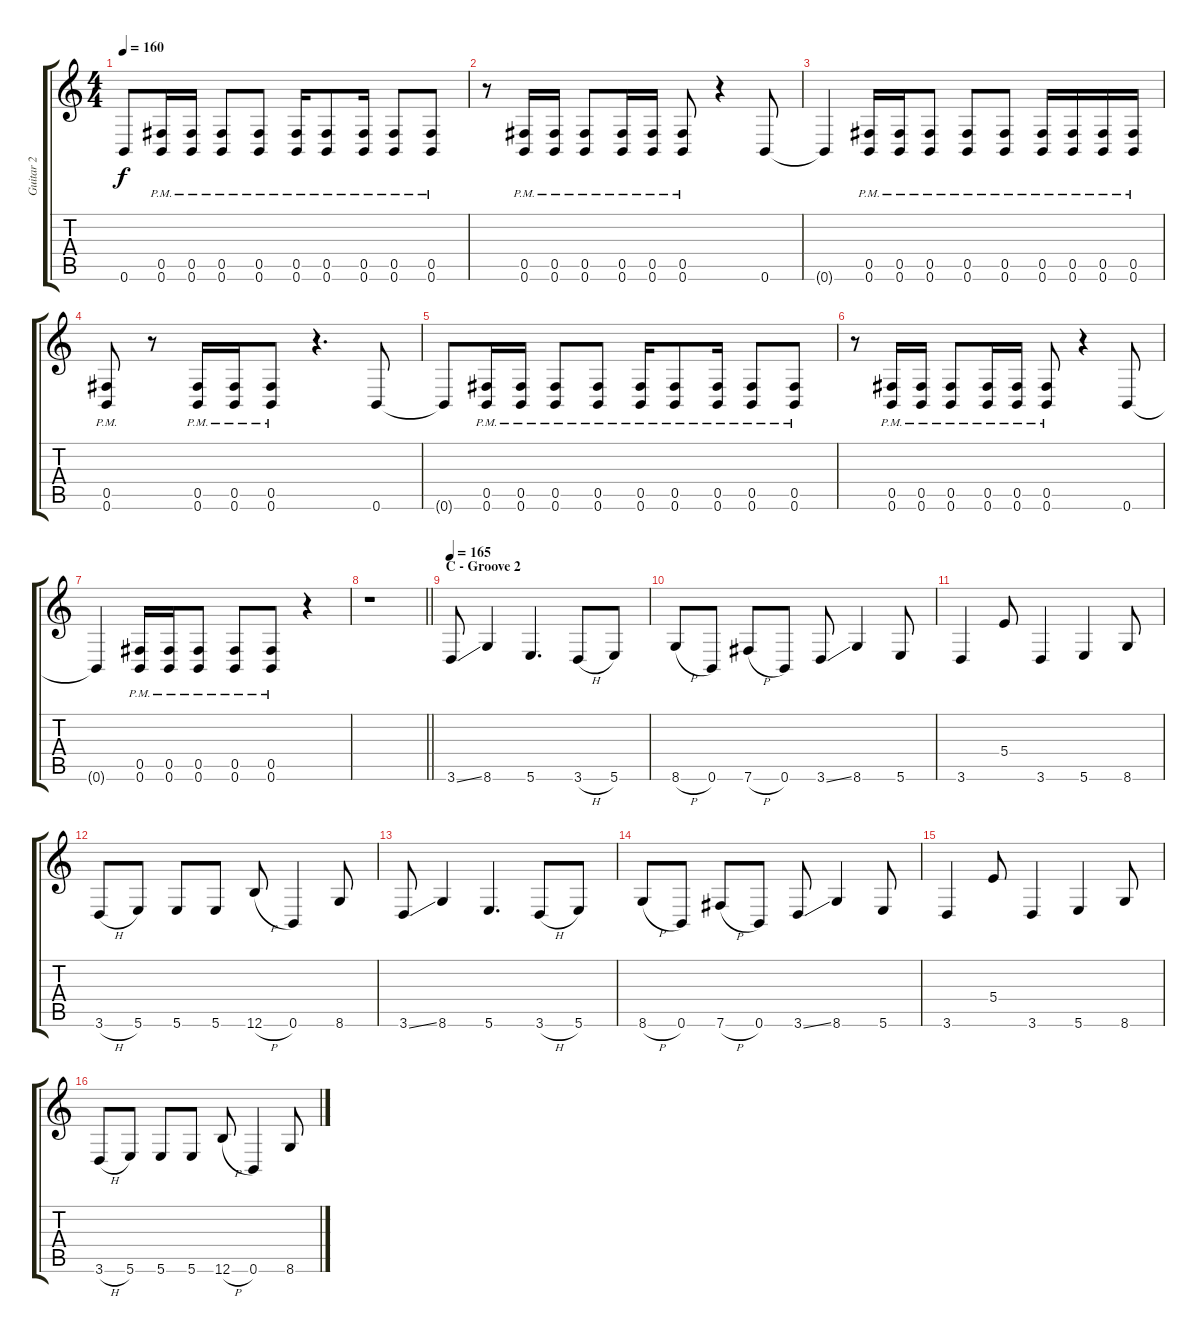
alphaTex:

\track ("Guitar 2" "Guitar 2") {instrument distortionguitar}
\staff {score tabs}
\tuning (Db4 Ab3 E3 B2 Gb2 B1) {hide}
\ts (4 4)
\tempo 160
\clef g2
\ks c
0.6{t}.8{dy f} (0.5{pm} 0.6{pm}).16 (0.5{pm} 0.6{pm}).16 (0.5{pm} 0.6{pm}).8 (0.5{pm} 0.6{pm}).8 (0.5{pm} 0.6{pm}).16 (0.5{pm} 0.6{pm}).8 (0.5{pm} 0.6{pm}).16 (0.5{pm} 0.6{pm}).8 (0.5{pm} 0.6{pm}).8 |
r.8 (0.5{pm} 0.6{pm}).16 (0.5{pm} 0.6{pm}).16 (0.5{pm} 0.6{pm}).8 (0.5{pm} 0.6{pm}).16 (0.5{pm} 0.6{pm}).16 (0.5{pm} 0.6{pm}).8 r.4 0.6.8 |
0.6{t}.4 (0.5{pm} 0.6{pm}).16 (0.5{pm} 0.6{pm}).16 (0.5{pm} 0.6{pm}).8 (0.5{pm} 0.6{pm}).8 (0.5{pm} 0.6{pm}).8 (0.5{pm} 0.6{pm}).16 (0.5{pm} 0.6{pm}).16 (0.5{pm} 0.6{pm}).16 (0.5{pm} 0.6{pm}).16 |
(0.5{pm} 0.6{pm}).8 r.8 (0.5{pm} 0.6{pm}).16 (0.5{pm} 0.6{pm}).16 (0.5{pm} 0.6{pm}).8 r.4{d} 0.6.8 |
0.6{t}.8 (0.5{pm} 0.6{pm}).16 (0.5{pm} 0.6{pm}).16 (0.5{pm} 0.6{pm}).8 (0.5{pm} 0.6{pm}).8 (0.5{pm} 0.6{pm}).16 (0.5{pm} 0.6{pm}).8 (0.5{pm} 0.6{pm}).16 (0.5{pm} 0.6{pm}).8 (0.5{pm} 0.6{pm}).8 |
r.8 (0.5{pm} 0.6{pm}).16 (0.5{pm} 0.6{pm}).16 (0.5{pm} 0.6{pm}).8 (0.5{pm} 0.6{pm}).16 (0.5{pm} 0.6{pm}).16 (0.5{pm} 0.6{pm}).8 r.4 0.6.8 |
0.6{t}.4 (0.5{pm} 0.6{pm}).16 (0.5{pm} 0.6{pm}).16 (0.5{pm} 0.6{pm}).8 (0.5{pm} 0.6{pm}).8 (0.5{pm} 0.6{pm}).8 r.4 |
\barLineRight lightlight
r.1 |
\section ("" "C - Groove 2")
\tempo 165
3.6{ss}.8 8.6.4 5.6.4{d} 3.6{h}.8 5.6.8 |
8.6{h}.8 0.6.8 7.6{h}.8 0.6.8 3.6{ss}.8 8.6.4 5.6.8 |
3.6.4 5.4.8 3.6.4 5.6.4 8.6.8 |
3.6{h}.8 5.6.8 5.6.8 5.6.8 12.6{h}.8 0.6.4 8.6.8 |
3.6{ss}.8 8.6.4 5.6.4{d} 3.6{h}.8 5.6.8 |
8.6{h}.8 0.6.8 7.6{h}.8 0.6.8 3.6{ss}.8 8.6.4 5.6.8 |
3.6.4 5.4.8 3.6.4 5.6.4 8.6.8 |
3.6{h}.8 5.6.8 5.6.8 5.6.8 12.6{h}.8 0.6.4 8.6.8
